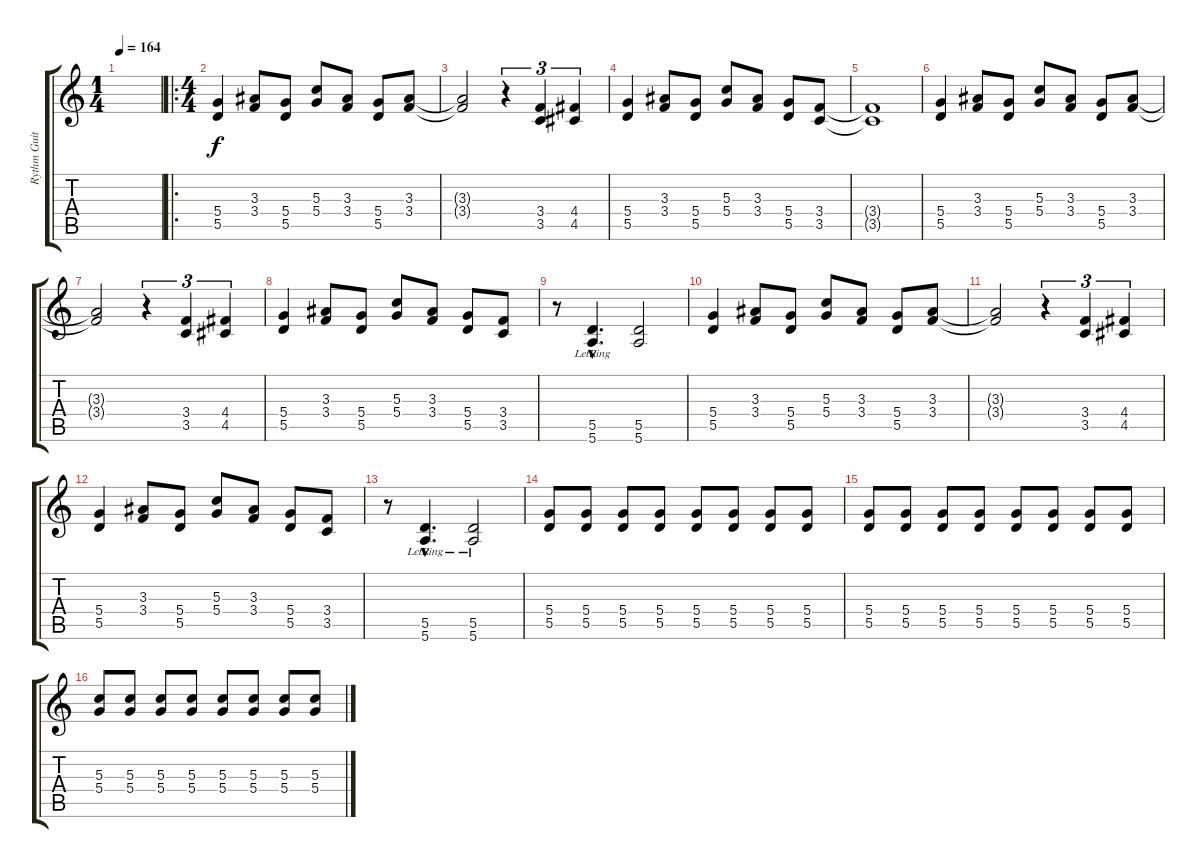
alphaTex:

\track ("Rythm Guitar" "Rythm Guit") {instrument distortionguitar}
\staff {score tabs}
\tuning (E4 B3 G3 D3 A2 E2) {hide}
\ts (1 4)
\tempo 164
\clef g2
\ks c
|
\ro
\ts (4 4)
(5.4 5.5).4 (3.3 3.4).8 (5.4 5.5).8 (5.3 5.4).8 (3.3 3.4).8 (5.4 5.5).8 (3.3 3.4).8 |
(3.3{t} 3.4{t}).2 r.4{tu (3 2)} (3.4 3.5).4{tu (3 2)} (4.4 4.5).4{tu (3 2)} |
(5.4 5.5).4 (3.3 3.4).8 (5.4 5.5).8 (5.3 5.4).8 (3.3 3.4).8 (5.4 5.5).8 (3.4 3.5).8 |
(3.4{t} 3.5{t}).1 |
(5.4 5.5).4 (3.3 3.4).8 (5.4 5.5).8 (5.3 5.4).8 (3.3 3.4).8 (5.4 5.5).8 (3.3 3.4).8 |
(3.3{t} 3.4{t}).2 r.4{tu (3 2)} (3.4 3.5).4{tu (3 2)} (4.4 4.5).4{tu (3 2)} |
(5.4 5.5).4 (3.3 3.4).8 (5.4 5.5).8 (5.3 5.4).8 (3.3 3.4).8 (5.4 5.5).8 (3.4 3.5).8 |
r.8 (5.5{hac lr} 5.6{hac lr}).4{d} (5.5 5.6).2 |
(5.4 5.5).4 (3.3 3.4).8 (5.4 5.5).8 (5.3 5.4).8 (3.3 3.4).8 (5.4 5.5).8 (3.3 3.4).8 |
(3.3{t} 3.4{t}).2 r.4{tu (3 2)} (3.4 3.5).4{tu (3 2)} (4.4 4.5).4{tu (3 2)} |
(5.4 5.5).4 (3.3 3.4).8 (5.4 5.5).8 (5.3 5.4).8 (3.3 3.4).8 (5.4 5.5).8 (3.4 3.5).8 |
r.8 (5.5{hac lr} 5.6{hac lr}).4{d} (5.5{lr} 5.6).2 |
(5.4 5.5).8 (5.4 5.5).8 (5.4 5.5).8 (5.4 5.5).8 (5.4 5.5).8 (5.4 5.5).8 (5.4 5.5).8 (5.4 5.5).8 |
(5.4 5.5).8 (5.4 5.5).8 (5.4 5.5).8 (5.4 5.5).8 (5.4 5.5).8 (5.4 5.5).8 (5.4 5.5).8 (5.4 5.5).8 |
(5.3 5.4).8 (5.3 5.4).8 (5.3 5.4).8 (5.3 5.4).8 (5.3 5.4).8 (5.3 5.4).8 (5.3 5.4).8 (5.3 5.4).8
